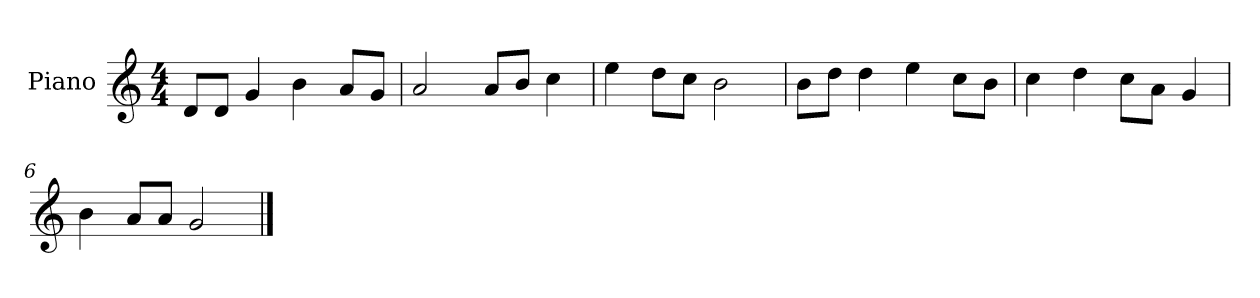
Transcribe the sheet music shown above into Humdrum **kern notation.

**kern
*part1
*staff1
*I"Piano
*I'P-no
*clefG2
*k[]
*M4/4
*MM90
=1
8d/L
8d/J
4g/
4b\
8a/L
8g/J
=2
2a/
8a/L
8b/J
4cc\
=3
4ee\
8dd\L
8cc\J
2b\
=4
8b\L
8dd\J
4dd\
4ee\
8cc\L
8b\J
=5
4cc\
4dd\
8cc\L
8a\J
4g/
=6
4b\
8a/L
8a/J
2g/
==
*-
